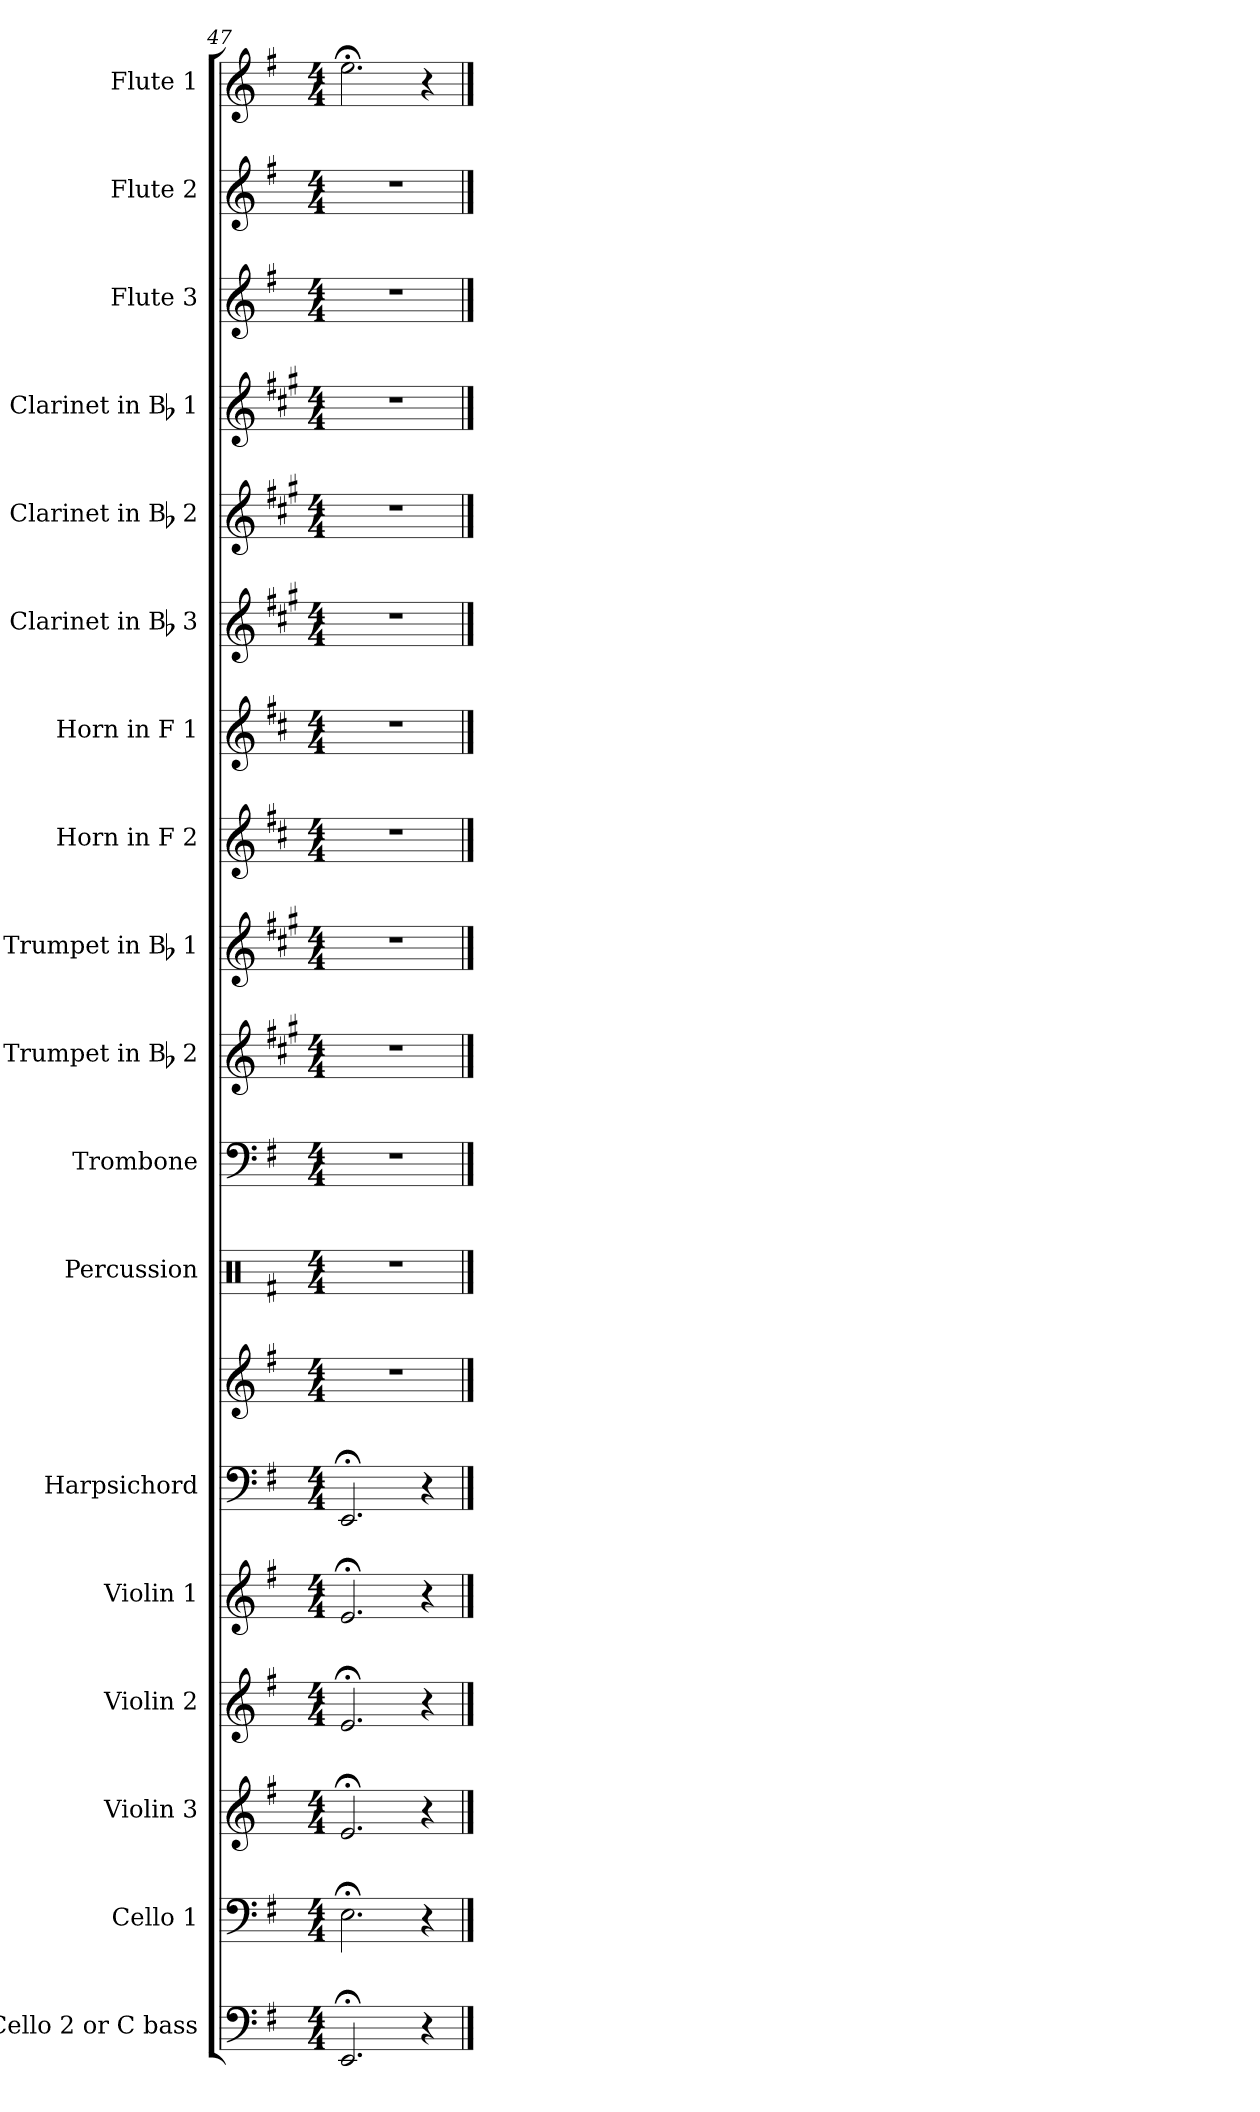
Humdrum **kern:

**kern	**kern	**kern	**kern	**kern	**kern	**kern	**kern	**kern	**kern	**kern	**kern	**kern	**kern	**kern	**kern	**kern	**kern	**kern
*part18	*part17	*part16	*part15	*part14	*part13	*part13	*part12	*part11	*part10	*part9	*part8	*part7	*part6	*part5	*part4	*part3	*part2	*part1
*staff19	*staff18	*staff17	*staff16	*staff15	*staff14	*staff13	*staff12	*staff11	*staff10	*staff9	*staff8	*staff7	*staff6	*staff5	*staff4	*staff3	*staff2	*staff1
*I"Cello 2 or C bass	*I"Cello 1	*I"Violin 3	*I"Violin 2	*I"Violin 1	*I"Harpsichord	*	*I"Percussion	*I"Trombone	*I"Trumpet in Bb 2	*I"Trumpet in Bb 1	*I"Horn in F 2	*I"Horn in F 1	*I"Clarinet in Bb 3	*I"Clarinet in Bb 2	*I"Clarinet in Bb 1	*I"Flute 3	*I"Flute 2	*I"Flute 1
*	*	*I'Vln. 3	*I'Vln. 2	*I'Vln. 1	*I'Hpschd.	*	*I'Perc.	*I'Tbn.	*	*	*I'Hn. 2	*I'Hn. 1	*	*	*	*I'Fl. 3	*I'Fl. 2	*I'Fl. 1
*clefF4	*clefF4	*clefG2	*clefG2	*clefG2	*clefF4	*clefG2	*clefX	*clefF4	*clefG2	*clefG2	*clefG2	*clefG2	*clefG2	*clefG2	*clefG2	*clefG2	*clefG2	*clefG2
*	*	*	*	*	*	*	*	*	*ITrd1c2	*ITrd1c2	*ITrd4c7	*ITrd4c7	*ITrd1c2	*ITrd1c2	*ITrd1c2	*	*	*
*k[f#]	*k[f#]	*k[f#]	*k[f#]	*k[f#]	*k[f#]	*k[f#]	*k[f#]	*k[f#]	*k[f#]	*k[f#]	*k[f#]	*k[f#]	*k[f#]	*k[f#]	*k[f#]	*k[f#]	*k[f#]	*k[f#]
*e:	*e:	*e:	*e:	*e:	*e:	*e:	*e:	*e:	*e:	*e:	*e:	*e:	*e:	*e:	*e:	*e:	*e:	*e:
*M4/4	*M4/4	*M4/4	*M4/4	*M4/4	*M4/4	*M4/4	*M4/4	*M4/4	*M4/4	*M4/4	*M4/4	*M4/4	*M4/4	*M4/4	*M4/4	*M4/4	*M4/4	*M4/4
=47	=47	=47	=47	=47	=47	=47	=47	=47	=47	=47	=47	=47	=47	=47	=47	=47	=47	=47
2.EE;</	2.E;<\	2.e;</	2.e;</	2.e;</	2.EE;</	1r	1r	1r	1r	1r	1r	1r	1r	1r	1r	1r	1r	2.ee;<\
4r	4r	4r	4r	4r	4r	.	.	.	.	.	.	.	.	.	.	.	.	4r
==	==	==	==	==	==	==	==	==	==	==	==	==	==	==	==	==	==	==
*-	*-	*-	*-	*-	*-	*-	*-	*-	*-	*-	*-	*-	*-	*-	*-	*-	*-	*-
